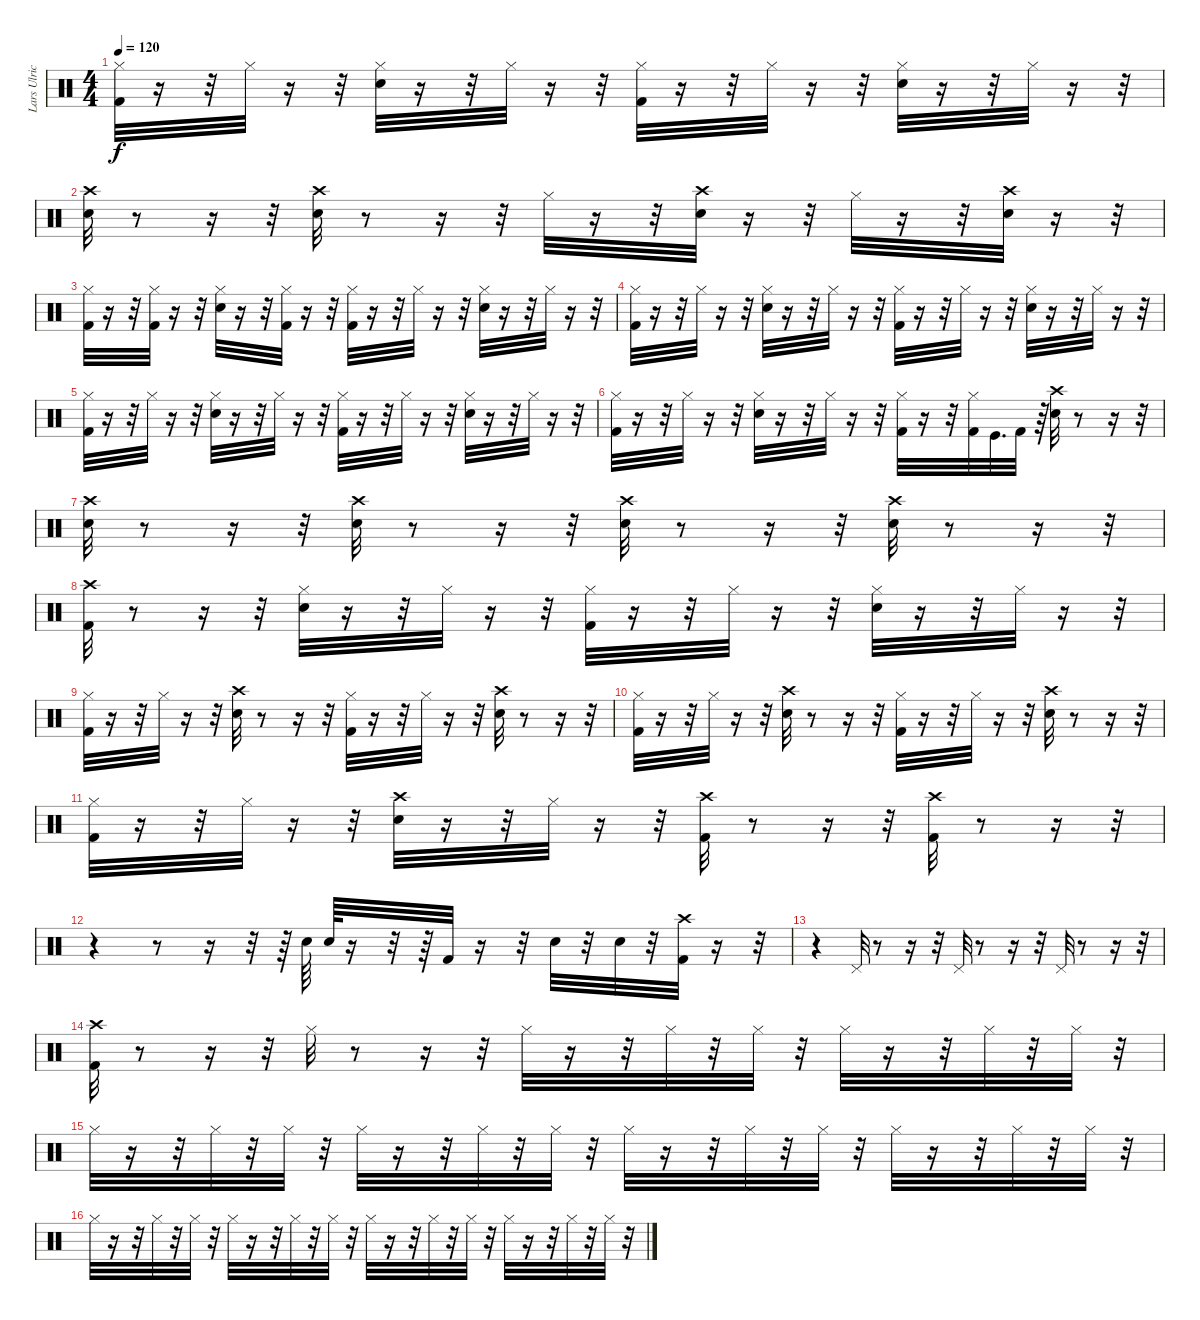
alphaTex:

\track ("Lars Ulrich" "Lars Ulric") {instrument percussion}
\staff {score}
\articulation defaults
\ts (4 4)
\tempo 120
\clef neutral
\ks c
("Kick (hit) 2" "Hi-Hat (closed)").32{dy f} r.16 r.32 "Hi-Hat (closed)".32 r.16 r.32 ("Snare (hit) 2" "Hi-Hat (closed)").32 r.16 r.32 "Hi-Hat (closed)".32 r.16 r.32 ("Kick (hit) 2" "Hi-Hat (closed)").32 r.16 r.32 "Hi-Hat (closed)".32 r.16 r.32 ("Snare (hit) 2" "Hi-Hat (closed)").32 r.16 r.32 "Hi-Hat (closed)".32 r.16 r.32 |
("Snare (hit) 2" "Crash high (hit)").32 r.8 r.16 r.32 ("Snare (hit) 2" "Crash high (hit)").32 r.8 r.16 r.32 "Hi-Hat (closed)".32 r.16 r.32 ("Crash high (hit)" "Snare (hit) 2").32 r.16 r.32 "Hi-Hat (closed)".32 r.16 r.32 ("Crash high (hit)" "Snare (hit) 2").32 r.16 r.32 |
("Kick (hit) 2" "Hi-Hat (closed)").32 r.16 r.32 ("Kick (hit) 2" "Hi-Hat (closed)").32 r.16 r.32 ("Snare (hit) 2" "Hi-Hat (closed)").32 r.16 r.32 ("Kick (hit) 2" "Hi-Hat (closed)").32 r.16 r.32 ("Hi-Hat (closed)" "Kick (hit) 2").32 r.16 r.32 "Hi-Hat (closed)".32 r.16 r.32 ("Snare (hit) 2" "Hi-Hat (closed)").32 r.16 r.32 "Hi-Hat (closed)".32 r.16 r.32 |
("Kick (hit) 2" "Hi-Hat (closed)").32 r.16 r.32 "Hi-Hat (closed)".32 r.16 r.32 ("Snare (hit) 2" "Hi-Hat (closed)").32 r.16 r.32 "Hi-Hat (closed)".32 r.16 r.32 ("Kick (hit) 2" "Hi-Hat (closed)").32 r.16 r.32 "Hi-Hat (closed)".32 r.16 r.32 ("Snare (hit) 2" "Hi-Hat (closed)").32 r.16 r.32 "Hi-Hat (closed)".32 r.16 r.32 |
("Kick (hit) 2" "Hi-Hat (closed)").32 r.16 r.32 "Hi-Hat (closed)".32 r.16 r.32 ("Snare (hit) 2" "Hi-Hat (closed)").32 r.16 r.32 "Hi-Hat (closed)".32 r.16 r.32 ("Kick (hit) 2" "Hi-Hat (closed)").32 r.16 r.32 "Hi-Hat (closed)".32 r.16 r.32 ("Snare (hit) 2" "Hi-Hat (closed)").32 r.16 r.32 "Hi-Hat (closed)".32 r.16 r.32 |
("Kick (hit) 2" "Hi-Hat (closed)").32 r.16 r.32 "Hi-Hat (closed)".32 r.16 r.32 ("Snare (hit) 2" "Hi-Hat (closed)").32 r.16 r.32 "Hi-Hat (closed)".32 r.16 r.32 ("Hi-Hat (closed)" "Kick (hit) 2").32 r.16 r.32 ("Hi-Hat (closed)" "Kick (hit) 2").32 "Kick (hit)".32{d} "Kick (hit) 2".32 r.64 ("Crash high (hit)" "Snare (hit) 2").32 r.8 r.16 r.32 |
("Snare (hit) 2" "Crash high (hit)").32 r.8 r.16 r.32 ("Crash high (hit)" "Snare (hit) 2").32 r.8 r.16 r.32 ("Crash high (hit)" "Snare (hit) 2").32 r.8 r.16 r.32 ("Crash high (hit)" "Snare (hit) 2").32 r.8 r.16 r.32 |
("Kick (hit) 2" "Crash high (hit)").32 r.8 r.16 r.32 ("Snare (hit) 2" "Hi-Hat (closed)").32 r.16 r.32 "Hi-Hat (closed)".32 r.16 r.32 ("Hi-Hat (closed)" "Kick (hit) 2").32 r.16 r.32 "Hi-Hat (closed)".32 r.16 r.32 ("Snare (hit) 2" "Hi-Hat (closed)").32 r.16 r.32 "Hi-Hat (closed)".32 r.16 r.32 |
("Kick (hit) 2" "Hi-Hat (closed)").32 r.16 r.32 "Hi-Hat (closed)".32 r.16 r.32 ("Crash high (hit)" "Snare (hit) 2").32 r.8 r.16 r.32 ("Hi-Hat (closed)" "Kick (hit) 2").32 r.16 r.32 "Hi-Hat (closed)".32 r.16 r.32 ("Crash high (hit)" "Snare (hit) 2").32 r.8 r.16 r.32 |
("Kick (hit) 2" "Hi-Hat (closed)").32 r.16 r.32 "Hi-Hat (closed)".32 r.16 r.32 ("Crash high (hit)" "Snare (hit) 2").32 r.8 r.16 r.32 ("Hi-Hat (closed)" "Kick (hit) 2").32 r.16 r.32 "Hi-Hat (closed)".32 r.16 r.32 ("Crash high (hit)" "Snare (hit) 2").32 r.8 r.16 r.32 |
("Kick (hit) 2" "Hi-Hat (closed)").32 r.16 r.32 "Hi-Hat (closed)".32 r.16 r.32 ("Crash high (hit)" "Snare (hit) 2").32 r.16 r.32 "Hi-Hat (closed)".32 r.16 r.32 ("Crash high (hit)" "Kick (hit) 2").32 r.8 r.16 r.32 ("Crash high (hit)" "Kick (hit) 2").32 r.8 r.16 r.32 |
r.4 r.8 r.16 r.32 r.64 "Snare (hit) 2".64 "Snare (hit) 2".64 r.16 r.32 r.64 "Kick (hit) 2".32 r.16 r.32 "Snare (hit) 2".32 r.32 "Snare (hit) 2".32 r.32 ("Crash high (hit)" "Kick (hit) 2").32 r.16 r.32 |
r.4 "Pedal Hi-Hat (hit)".32 r.8 r.16 r.32 "Pedal Hi-Hat (hit)".32 r.8 r.16 r.32 "Pedal Hi-Hat (hit)".32 r.8 r.16 r.32 |
("Kick (hit) 2" "Crash high (hit)").32 r.8 r.16 r.32 "Hi-Hat (closed)".32 r.8 r.16 r.32 "Hi-Hat (closed)".32 r.16 r.32 "Hi-Hat (closed)".32 r.32 "Hi-Hat (closed)".32 r.32 "Hi-Hat (closed)".32 r.16 r.32 "Hi-Hat (closed)".32 r.32 "Hi-Hat (closed)".32 r.32 |
"Hi-Hat (closed)".32 r.16 r.32 "Hi-Hat (closed)".32 r.32 "Hi-Hat (closed)".32 r.32 "Hi-Hat (closed)".32 r.16 r.32 "Hi-Hat (closed)".32 r.32 "Hi-Hat (closed)".32 r.32 "Hi-Hat (closed)".32 r.16 r.32 "Hi-Hat (closed)".32 r.32 "Hi-Hat (closed)".32 r.32 "Hi-Hat (closed)".32 r.16 r.32 "Hi-Hat (closed)".32 r.32 "Hi-Hat (closed)".32 r.32 |
"Hi-Hat (closed)".32 r.16 r.32 "Hi-Hat (closed)".32 r.32 "Hi-Hat (closed)".32 r.32 "Hi-Hat (closed)".32 r.16 r.32 "Hi-Hat (closed)".32 r.32 "Hi-Hat (closed)".32 r.32 "Hi-Hat (closed)".32 r.16 r.32 "Hi-Hat (closed)".32 r.32 "Hi-Hat (closed)".32 r.32 "Hi-Hat (closed)".32 r.16 r.32 "Hi-Hat (closed)".32 r.32 "Hi-Hat (closed)".32 r.32
